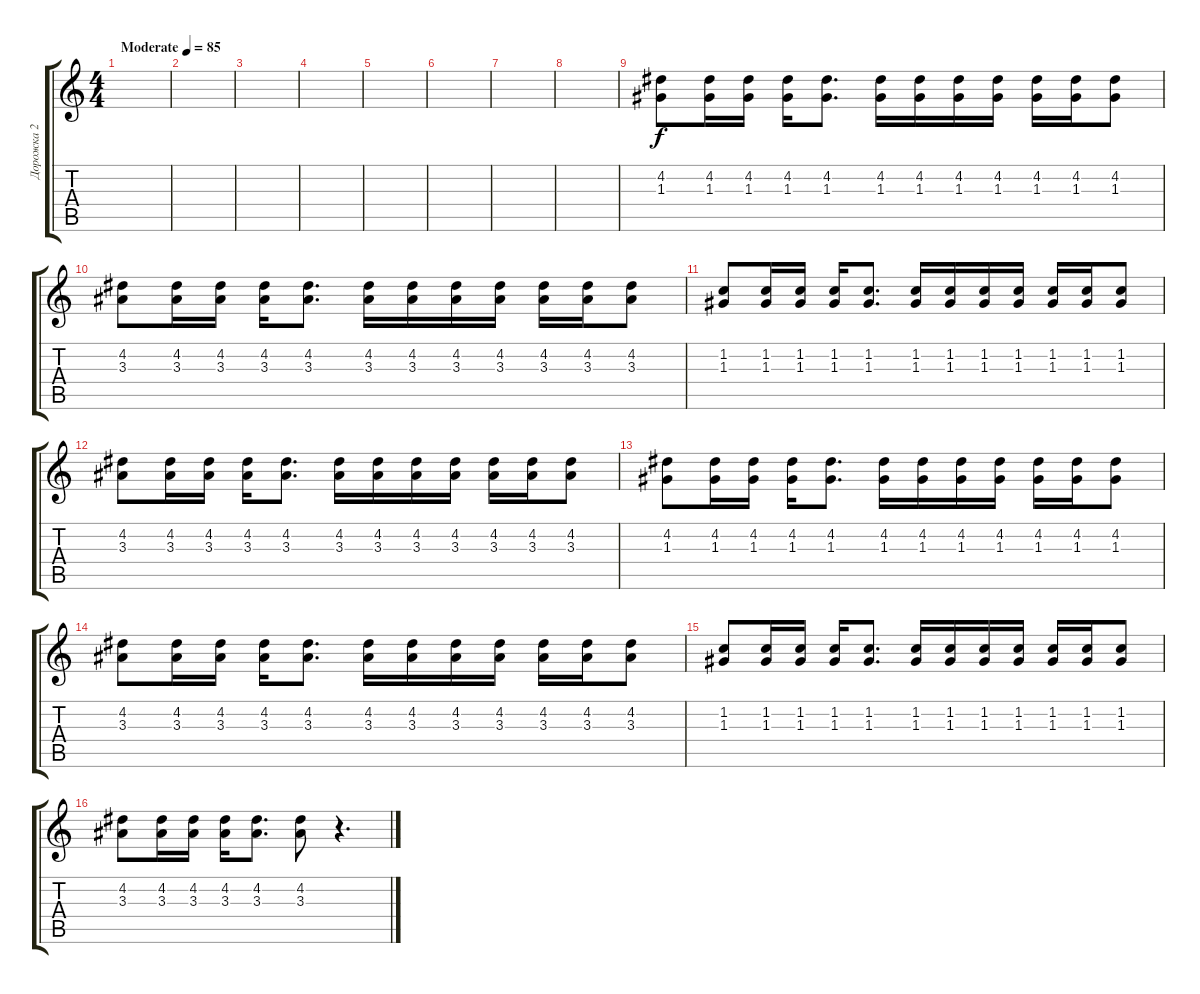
\track ("Дорожка 2" "Дорожка 2") {instrument acousticguitarsteel}
\staff {score tabs}
\tuning (E4 B3 G3 D3 A2 D2) {hide}
\ts (4 4)
\tempo (85 "Moderate")
\clef g2
\ks c
|
|
|
|
|
|
|
|
(4.2 1.3).8 (4.2 1.3).16 (4.2 1.3).16 (4.2 1.3).16 (4.2 1.3).8{d} (4.2 1.3).16 (4.2 1.3).16 (4.2 1.3).16 (4.2 1.3).16 (4.2 1.3).16 (4.2 1.3).16 (4.2 1.3).8 |
(4.2 3.3).8 (4.2 3.3).16 (4.2 3.3).16 (4.2 3.3).16 (4.2 3.3).8{d} (4.2 3.3).16 (4.2 3.3).16 (4.2 3.3).16 (4.2 3.3).16 (4.2 3.3).16 (4.2 3.3).16 (4.2 3.3).8 |
(1.2 1.3).8 (1.2 1.3).16 (1.2 1.3).16 (1.2 1.3).16 (1.2 1.3).8{d} (1.2 1.3).16 (1.2 1.3).16 (1.2 1.3).16 (1.2 1.3).16 (1.2 1.3).16 (1.2 1.3).16 (1.2 1.3).8 |
(4.2 3.3).8 (4.2 3.3).16 (4.2 3.3).16 (4.2 3.3).16 (4.2 3.3).8{d} (4.2 3.3).16 (4.2 3.3).16 (4.2 3.3).16 (4.2 3.3).16 (4.2 3.3).16 (4.2 3.3).16 (4.2 3.3).8 |
(4.2 1.3).8 (4.2 1.3).16 (4.2 1.3).16 (4.2 1.3).16 (4.2 1.3).8{d} (4.2 1.3).16 (4.2 1.3).16 (4.2 1.3).16 (4.2 1.3).16 (4.2 1.3).16 (4.2 1.3).16 (4.2 1.3).8 |
(4.2 3.3).8 (4.2 3.3).16 (4.2 3.3).16 (4.2 3.3).16 (4.2 3.3).8{d} (4.2 3.3).16 (4.2 3.3).16 (4.2 3.3).16 (4.2 3.3).16 (4.2 3.3).16 (4.2 3.3).16 (4.2 3.3).8 |
(1.2 1.3).8 (1.2 1.3).16 (1.2 1.3).16 (1.2 1.3).16 (1.2 1.3).8{d} (1.2 1.3).16 (1.2 1.3).16 (1.2 1.3).16 (1.2 1.3).16 (1.2 1.3).16 (1.2 1.3).16 (1.2 1.3).8 |
(4.2 3.3).8 (4.2 3.3).16 (4.2 3.3).16 (4.2 3.3).16 (4.2 3.3).8{d} (4.2 3.3).8 r.4{d}
